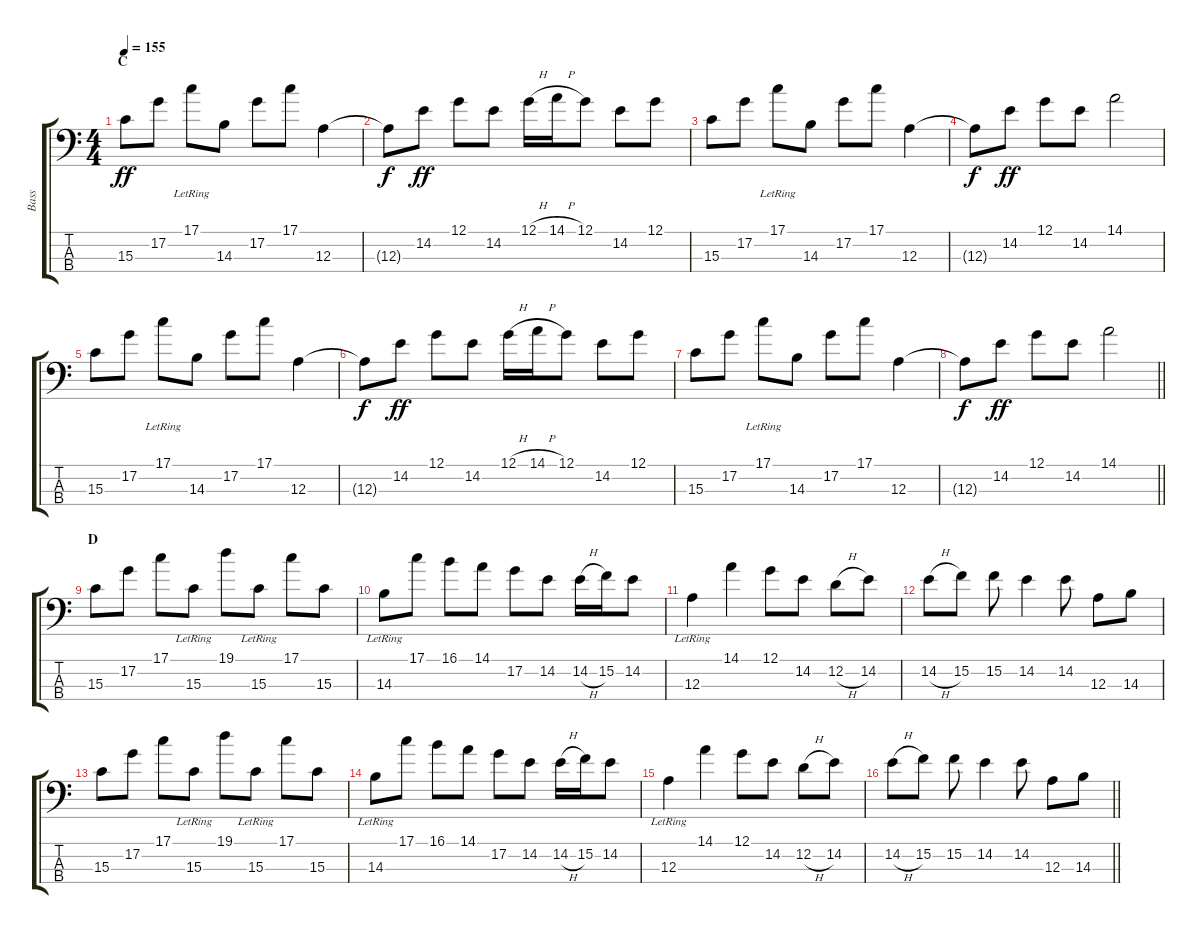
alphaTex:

\track ("Bass" "Bass") {instrument electricbassfinger}
\staff {score tabs}
\tuning (G2 D2 A1 E1) {hide}
\ts (4 4)
\section ("" "C")
\tempo 155
\clef f4
\ks c
15.3.8{dy ff} 17.2.8 17.1{lr}.8 14.3.8 17.2.8 17.1.8 12.3.4 |
12.3{t}.8{dy f} 14.2.8{dy ff} 12.1.8 14.2.8 12.1{h}.16 14.1{h}.16 12.1.8 14.2.8 12.1.8 |
15.3.8 17.2.8 17.1{lr}.8 14.3.8 17.2.8 17.1.8 12.3.4 |
12.3{t}.8{dy f} 14.2.8{dy ff} 12.1.8 14.2.8 14.1.2 |
15.3.8 17.2.8 17.1{lr}.8 14.3.8 17.2.8 17.1.8 12.3.4 |
12.3{t}.8{dy f} 14.2.8{dy ff} 12.1.8 14.2.8 12.1{h}.16 14.1{h}.16 12.1.8 14.2.8 12.1.8 |
15.3.8 17.2.8 17.1{lr}.8 14.3.8 17.2.8 17.1.8 12.3.4 |
\barLineRight lightlight
12.3{t}.8{dy f} 14.2.8{dy ff} 12.1.8 14.2.8 14.1.2 |
\section ("" "D")
15.3.8 17.2.8 17.1.8 15.3{lr}.8 19.1.8 15.3{lr}.8 17.1.8 15.3.8 |
14.3{lr}.8 17.1.8 16.1.8 14.1.8 17.2.8 14.2.8 14.2{h}.16 15.2.16 14.2.8 |
12.3{lr}.4 14.1.4 12.1.8 14.2.8 12.2{h}.8 14.2.8 |
14.2{h}.8 15.2.8 15.2.8 14.2.4 14.2.8 12.3.8 14.3.8 |
15.3.8 17.2.8 17.1.8 15.3{lr}.8 19.1.8 15.3{lr}.8 17.1.8 15.3.8 |
14.3{lr}.8 17.1.8 16.1.8 14.1.8 17.2.8 14.2.8 14.2{h}.16 15.2.16 14.2.8 |
12.3{lr}.4 14.1.4 12.1.8 14.2.8 12.2{h}.8 14.2.8 |
\barLineRight lightlight
14.2{h}.8 15.2.8 15.2.8 14.2.4 14.2.8 12.3.8 14.3.8
